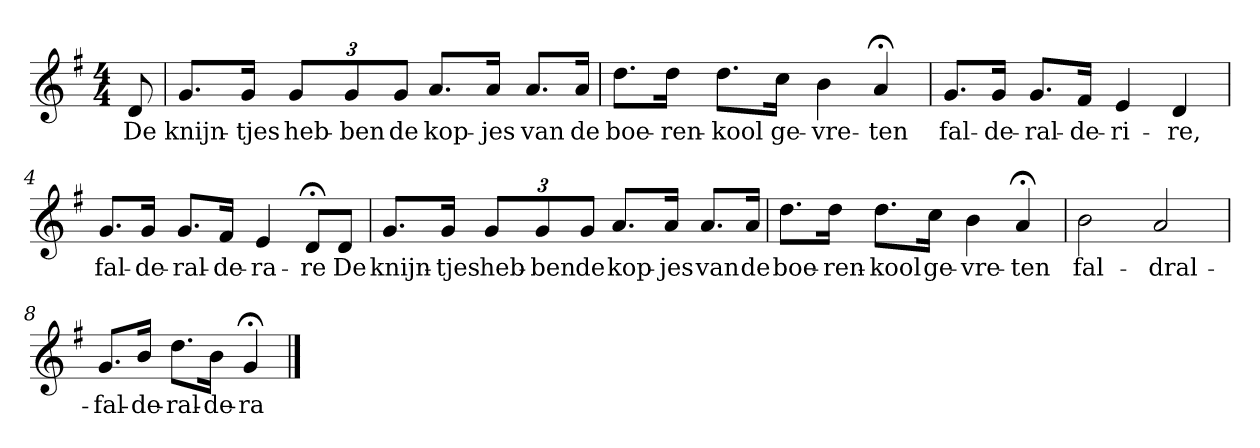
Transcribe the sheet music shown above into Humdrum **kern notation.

**kern	**text
*part1	*part1
*staff1	*staff1
*k[f#]	*
*G:	*
*M4/4	*
*MM120	*
=	=
8d	De
=1	=1
8.gL	knijn-
16gJk	-tjes
12gL	heb-
12g	-ben
12gJ	de
8.aL	kop-
16aJk	-jes
8.aL	van
16aJk	de
=2	=2
8.ddL	boe-
16ddJk	-ren-
8.ddL	-kool
16ccJk	ge-
4b	-vre-
4a;<	-ten
=3	=3
8.gL	fal-
16gJk	-de-
8.gL	-ral-
16f#Jk	-de-
4e	-ri-
4d	-re,
=4	=4
8.gL	fal-
16gJk	-de-
8.gL	-ral-
16f#Jk	-de-
4e	-ra-
8d;<L	-re
8dJ	De
=5	=5
8.gL	knijn-
16gJk	-tjes
12gL	heb-
12g	-ben
12gJ	de
8.aL	kop-
16aJk	-jes
8.aL	van
16aJk	de
=6	=6
8.ddL	boe-
16ddJk	-ren-
8.ddL	-kool
16ccJk	ge-
4b	-vre-
4a;<	-ten
=7	=7
2b	fal-
2a	-dral-
=8	=8
8.gL	-fal-
16bJk	-de-
8.ddL	-ral-
16bJk	-de-
4g;<	-ra
==	==
*-	*-
